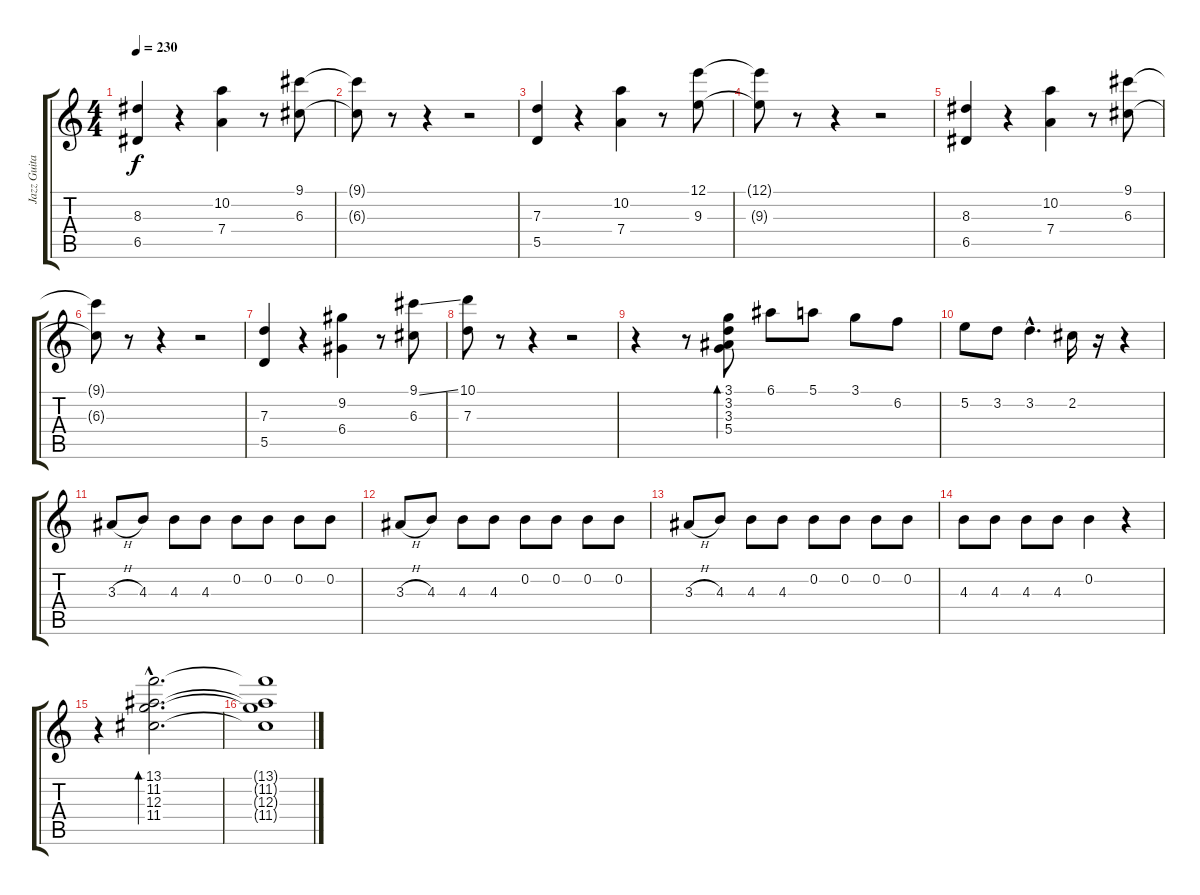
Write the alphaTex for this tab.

\track ("Jazz Guitar" "Jazz Guita") {instrument electricguitarjazz}
\staff {score tabs}
\tuning (E4 B3 G3 D3 A2 E2) {hide}
\ts (4 4)
\tempo 230
\clef g2
\ks c
(8.3 6.5).4{dy f} r.4 (10.2 7.4).4 r.8 (9.1 6.3).8 |
(9.1{t} 6.3{t}).8 r.8 r.4 r.2 |
(7.3 5.5).4 r.4 (10.2 7.4).4 r.8 (12.1 9.3).8 |
(12.1{t} 9.3{t}).8 r.8 r.4 r.2 |
(8.3 6.5).4 r.4 (10.2 7.4).4 r.8 (9.1 6.3).8 |
(9.1{t} 6.3{t}).8 r.8 r.4 r.2 |
(7.3 5.5).4 r.4 (9.2 6.4).4 r.8 (9.1{ss} 6.3).8 |
(10.1 7.3).8 r.8 r.4 r.2 |
r.4 r.8 (3.1 3.2 3.3 5.4).8{bd 240} 6.1.8 5.1.8 3.1.8 6.2.8 |
5.2.8 3.2.8 3.2{hac}.4{d} 2.2.16 r.16 r.4 |
3.3{h}.8 4.3.8 4.3.8 4.3.8 0.2.8 0.2.8 0.2.8 0.2.8 |
3.3{h}.8 4.3.8 4.3.8 4.3.8 0.2.8 0.2.8 0.2.8 0.2.8 |
3.3{h}.8 4.3.8 4.3.8 4.3.8 0.2.8 0.2.8 0.2.8 0.2.8 |
4.3.8 4.3.8 4.3.8 4.3.8 0.2.4 r.4 |
r.4 (13.1{hac} 11.2{hac} 12.3{hac} 11.4{hac}).2{d bd 240} |
(13.1{t} 11.2{t} 12.3{t} 11.4{t}).1
